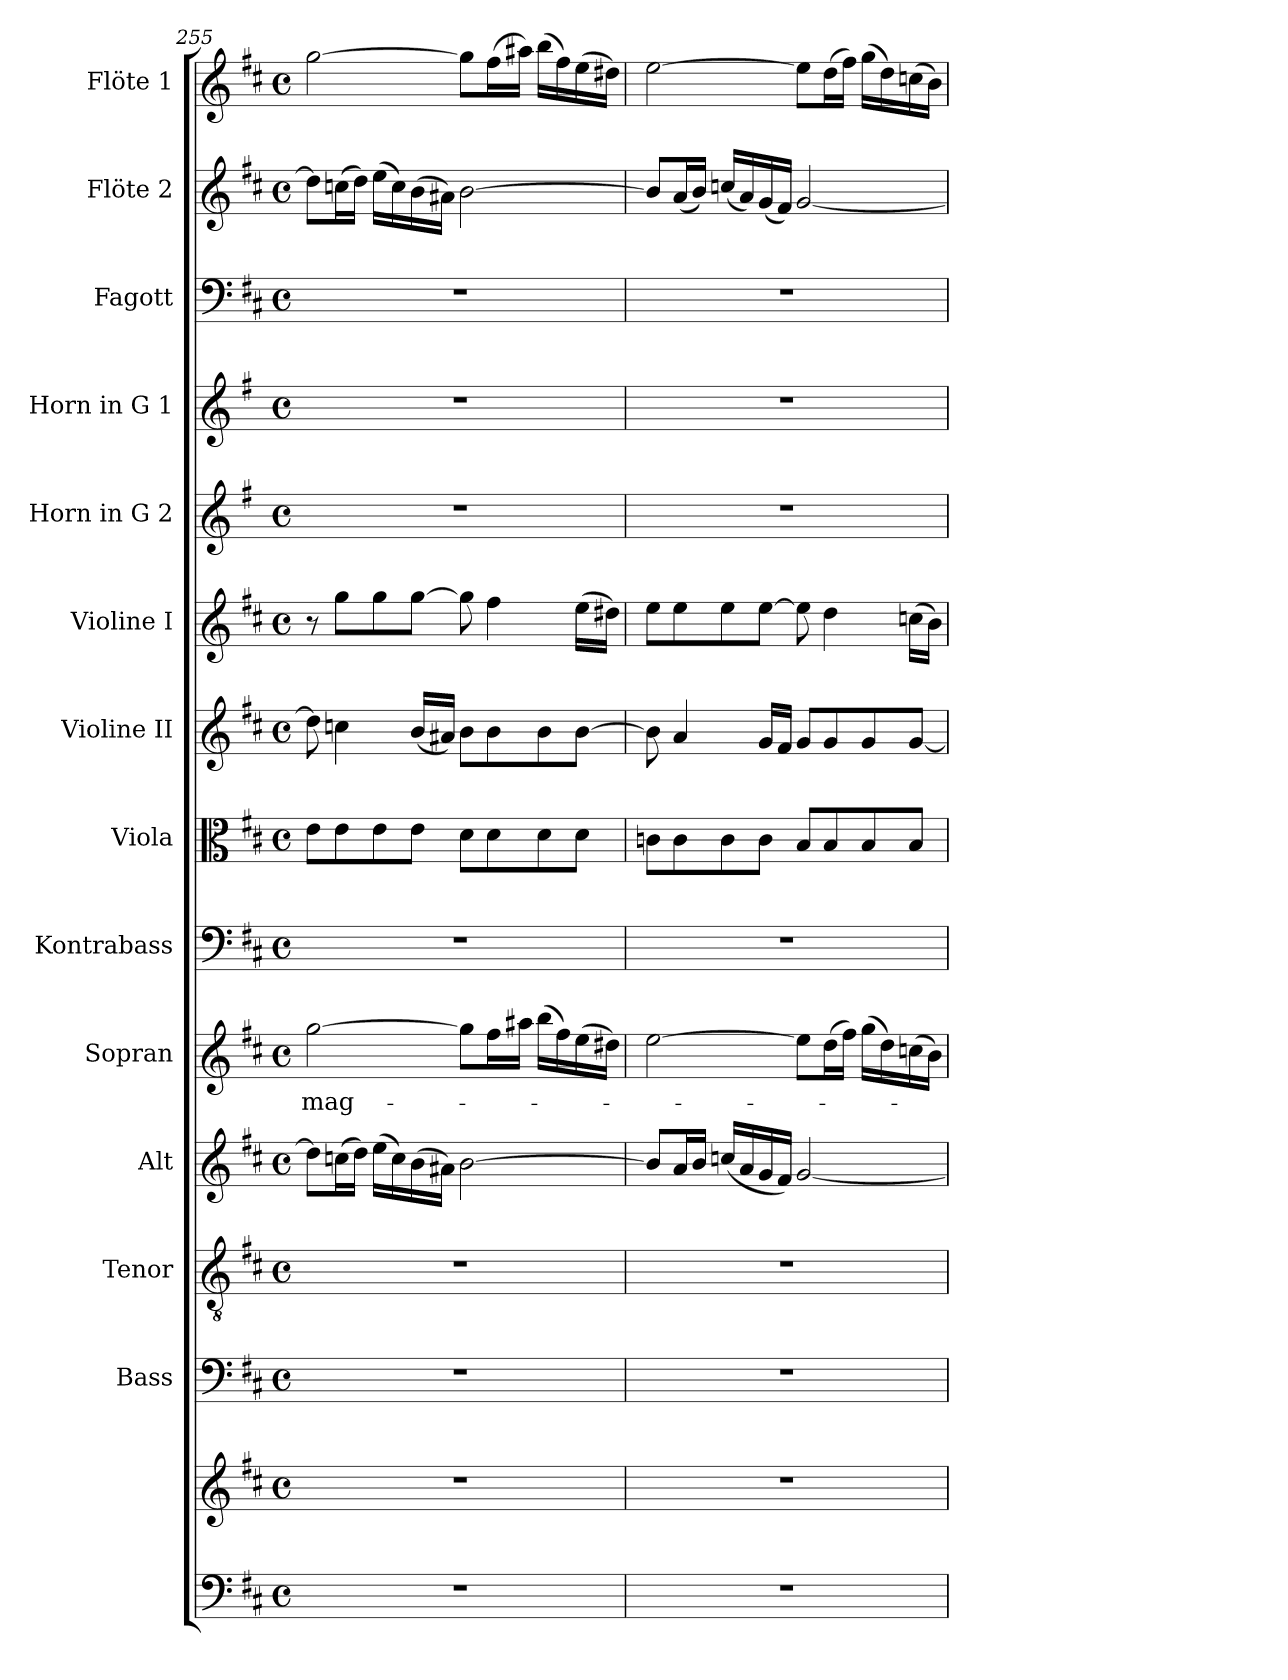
**kern	**kern	**kern	**kern	**kern	**kern	**text	**kern	**kern	**kern	**kern	**kern	**kern	**kern	**kern	**kern
*part14	*part14	*part13	*part12	*part11	*part10	*part10	*part9	*part8	*part7	*part6	*part5	*part4	*part3	*part2	*part1
*staff15	*staff14	*staff13	*staff12	*staff11	*staff10	*staff10	*staff9	*staff8	*staff7	*staff6	*staff5	*staff4	*staff3	*staff2	*staff1
*	*	*I"Bass	*I"Tenor	*I"Alt	*I"Sopran	*	*I"Kontrabass	*I"Viola	*I"Violine II	*I"Violine I	*I"Horn in G 2	*I"Horn in G 1	*I"Fagott	*I"Flöte 2	*I"Flöte 1
*	*	*I'B.	*I'T.	*I'A.	*I'S.	*	*I'Kb.	*I'Vla.	*I'Vl. II	*I'Vl. I	*	*	*I'Fg.	*I'Fl. 2	*I'Fl. 1
*clefF4	*clefG2	*clefF4	*clefGv2	*clefG2	*clefG2	*	*clefF4	*clefC3	*clefG2	*clefG2	*clefG2	*clefG2	*clefF4	*clefG2	*clefG2
*	*	*	*	*	*	*	*ITrd7c12	*	*	*	*ITrd3c5	*ITrd3c5	*	*	*
*k[f#c#]	*k[f#c#]	*k[f#c#]	*k[f#c#]	*k[f#c#]	*k[f#c#]	*	*k[f#c#]	*k[f#c#]	*k[f#c#]	*k[f#c#]	*k[f#c#]	*k[f#c#]	*k[f#c#]	*k[f#c#]	*k[f#c#]
*D:	*D:	*D:	*D:	*D:	*D:	*	*D:	*D:	*D:	*D:	*D:	*D:	*D:	*D:	*D:
*M4/4	*M4/4	*M4/4	*M4/4	*M4/4	*M4/4	*	*M4/4	*M4/4	*M4/4	*M4/4	*M4/4	*M4/4	*M4/4	*M4/4	*M4/4
*met(c)	*met(c)	*met(c)	*met(c)	*met(c)	*met(c)	*	*met(c)	*met(c)	*met(c)	*met(c)	*met(c)	*met(c)	*met(c)	*met(c)	*met(c)
=255	=255	=255	=255	=255	=255	=255	=255	=255	=255	=255	=255	=255	=255	=255	=255
!	!	!	!	!	!	!LO:LY:b	!	!	!	!	!	!	!	!	!
1r	1r	1r	1r	8dd\L]	[2gg\	mag-	1r	8e\L	8dd\]	8r	1r	1r	1r	8dd\L]	[2gg\
.	.	.	.	(>16ccn\L	.	.	.	8e\	4ccn\	8gg\L	.	.	.	(>16ccn\L	.
.	.	.	.	16dd\JJ)	.	.	.	.	.	.	.	.	.	16dd\JJ)	.
.	.	.	.	(>16ee\LL	.	.	.	8e\	.	8gg\	.	.	.	(>16ee\LL	.
.	.	.	.	16cc\)	.	.	.	.	.	.	.	.	.	16cc\)	.
.	.	.	.	(>16b\	.	.	.	8e\J	(<16b/LL	[8gg\J	.	.	.	(>16b\	.
.	.	.	.	16a#X\JJ)	.	.	.	.	16a#X/JJ)	.	.	.	.	16a#X\JJ)	.
.	.	.	.	[2b\	8gg\L]	.	.	8d\L	8b\L	8gg\]	.	.	.	[2b\	8gg\L]
.	.	.	.	.	16ff#\L	.	.	8d\	8b\	4ff#\	.	.	.	.	(>16ff#\L
.	.	.	.	.	16aa#X\JJ	.	.	.	.	.	.	.	.	.	16aa#X\JJ)
.	.	.	.	.	(>16bb\LL	.	.	8d\	8b\	.	.	.	.	.	(>16bb\LL
.	.	.	.	.	16ff#\)	.	.	.	.	.	.	.	.	.	16ff#\)
.	.	.	.	.	(>16ee\	.	.	8d\J	[8b\J	(>16ee\LL	.	.	.	.	(>16ee\
.	.	.	.	.	16dd#X\JJ)	.	.	.	.	16dd#X\JJ)	.	.	.	.	16dd#X\JJ)
!!LO:PB:g=z
=256	=256	=256	=256	=256	=256	=256	=256	=256	=256	=256	=256	=256	=256	=256	=256
1r	1r	1r	1r	8b/L]	[2ee\	.	1r	8cn\L	8b\]	8ee\L	1r	1r	1r	8b/L]	[2ee\
.	.	.	.	16a/L	.	.	.	8c\	4a/	8ee\	.	.	.	(<16a/L	.
.	.	.	.	16b/JJ	.	.	.	.	.	.	.	.	.	16b/JJ)	.
.	.	.	.	(<16ccn/LL	.	.	.	8c\	.	8ee\	.	.	.	(<16ccn/LL	.
.	.	.	.	16a/	.	.	.	.	.	.	.	.	.	16a/)	.
.	.	.	.	16g/	.	.	.	8c\J	16g/LL	[8ee\J	.	.	.	(<16g/	.
.	.	.	.	16f#/JJ)	.	.	.	.	16f#/JJ	.	.	.	.	16f#/JJ)	.
.	.	.	.	[2g/	8ee\L]	.	.	8B/L	8g/L	8ee\]	.	.	.	[2g/	8ee\L]
.	.	.	.	.	(>16dd\L	.	.	8B/	8g/	4dd\	.	.	.	.	(>16dd\L
.	.	.	.	.	16ff#\JJ)	.	.	.	.	.	.	.	.	.	16ff#\JJ)
.	.	.	.	.	(>16gg\LL	.	.	8B/	8g/	.	.	.	.	.	(>16gg\LL
.	.	.	.	.	16dd\)	.	.	.	.	.	.	.	.	.	16dd\)
.	.	.	.	.	(>16ccn\	.	.	8B/J	[8g/J	(>16ccn\LL	.	.	.	.	(>16ccn\
.	.	.	.	.	16b\JJ)	.	.	.	.	16b\JJ)	.	.	.	.	16b\JJ)
=	=	=	=	=	=	=	=	=	=	=	=	=	=	=	=
*-	*-	*-	*-	*-	*-	*-	*-	*-	*-	*-	*-	*-	*-	*-	*-
